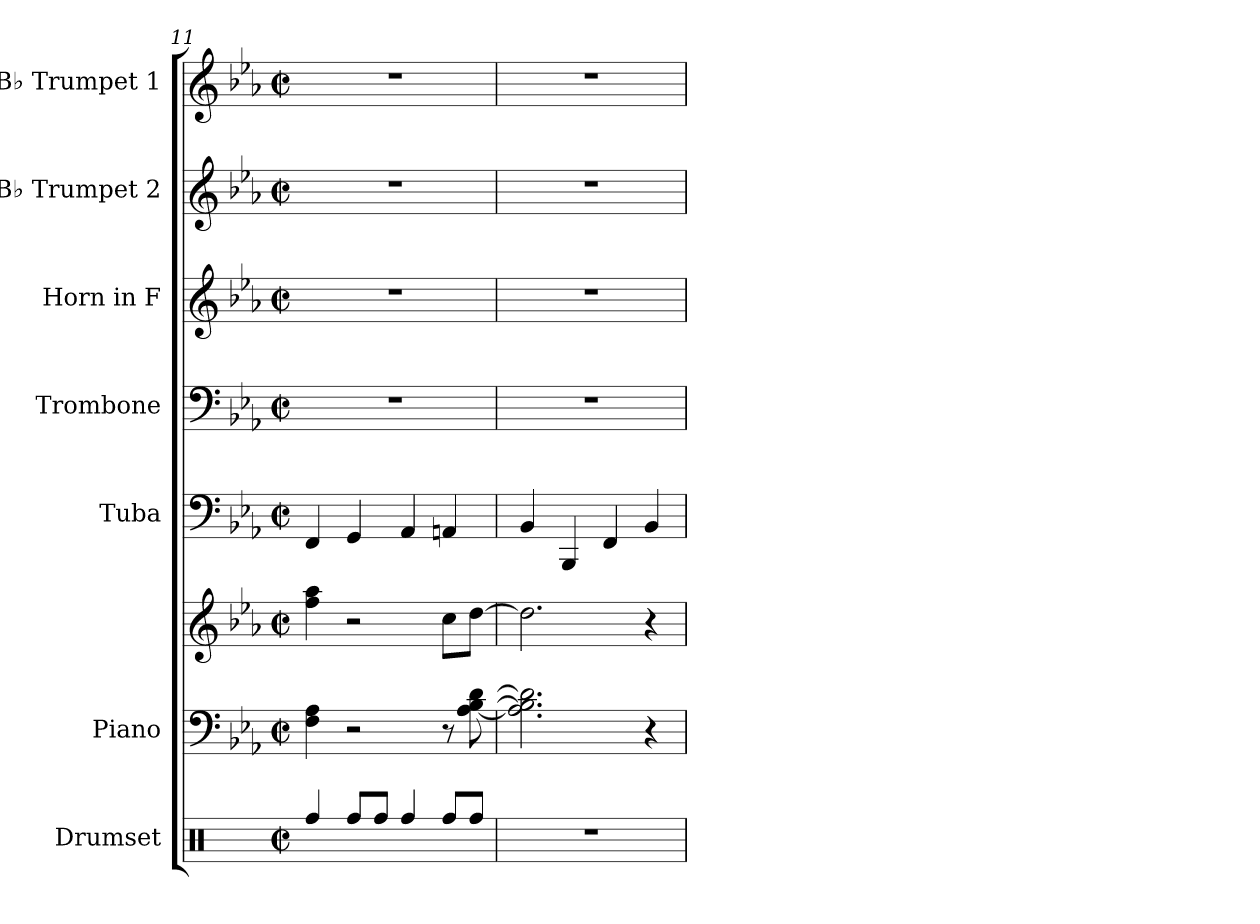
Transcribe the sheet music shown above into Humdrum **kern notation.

**kern	**kern	**kern	**kern	**kern	**kern	**kern	**kern
*part7	*part6	*part6	*part5	*part4	*part3	*part2	*part1
*staff8	*staff7	*staff6	*staff5	*staff4	*staff3	*staff2	*staff1
*I"Drumset	*I"Piano	*	*I"Tuba	*I"Trombone	*I"Horn in F	*I"B♭ Trumpet 2	*I"B♭ Trumpet 1
*I'Drs.	*I'Pno.	*	*I'Tba.	*I'Tbn.	*	*I'B♭ Tpt. 2	*I'B♭ Tpt. 1
*clefX	*clefF4	*clefG2	*clefF4	*clefF4	*clefG2	*clefG2	*clefG2
*	*	*	*	*	*ITrd4c7	*ITrd1c2	*ITrd1c2
*k[]	*k[b-e-a-]	*k[b-e-a-]	*k[b-e-a-]	*k[b-e-a-]	*k[b-e-a-d-]	*k[b-e-a-d-g-]	*k[b-e-a-d-g-]
*M2/2	*M2/2	*M2/2	*M2/2	*M2/2	*M2/2	*M2/2	*M2/2
*met(c|)	*met(c|)	*met(c|)	*met(c|)	*met(c|)	*met(c|)	*met(c|)	*met(c|)
=11	=11	=11	=11	=11	=11	=11	=11
4Rff/	4F\ 4A-\	4ff\ 4aa-\	4FF/	1r	1r	1r	1r
8Rff/L	2r	2r	4GG/	.	.	.	.
8Rff/J	.	.	.	.	.	.	.
4Rff/	.	.	4AA-/	.	.	.	.
8Rff/L	8r	8cc\L	4AAn/	.	.	.	.
8Rff/J	[8A-\ [8B-\ [8d\	[8dd\J	.	.	.	.	.
=12	=12	=12	=12	=12	=12	=12	=12
1r	2.A-\] 2.B-\] 2.d\]	2.dd\]	4BB-/	1r	1r	1r	1r
.	.	.	4BBB-/	.	.	.	.
.	.	.	4FF/	.	.	.	.
.	4r	4r	4BB-/	.	.	.	.
=	=	=	=	=	=	=	=
*-	*-	*-	*-	*-	*-	*-	*-
